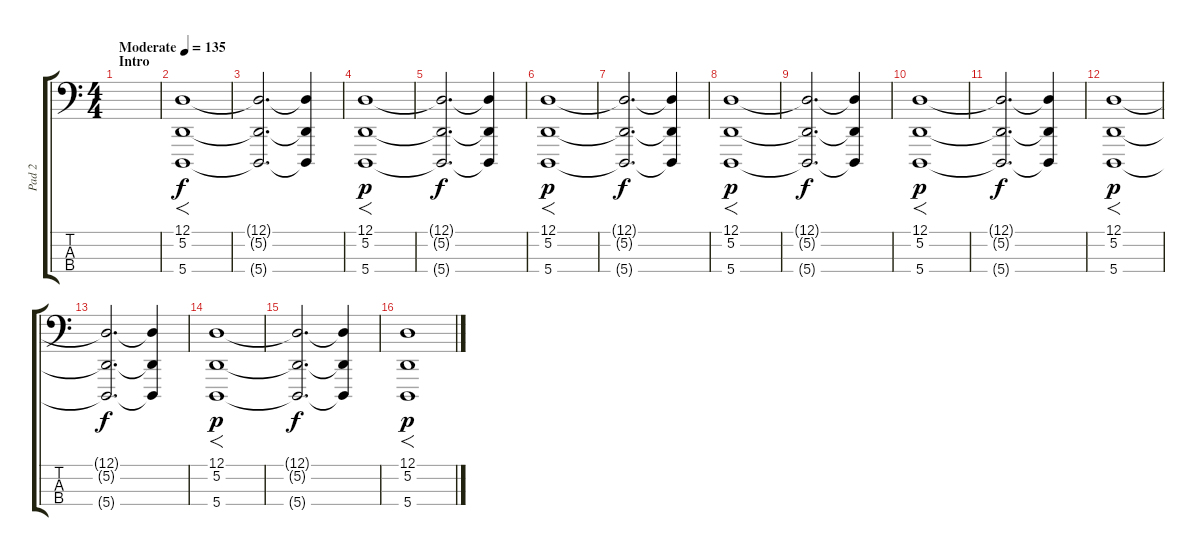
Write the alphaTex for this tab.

\track ("Pad 2" "Pad 2") {instrument pad7halo}
\staff {score tabs}
\tuning (D2 A1 E1 A0) {hide}
\ts (4 4)
\section ("" "Intro")
\tempo (135 "Moderate")
\clef f4
\ks c
|
(12.1 5.2 5.4).1{f volume 13} |
(12.1{t} 5.2{t} 5.4{t}).2{d dy f} (12.1{t} 5.2{t} 5.4{t}).4{volume 0} |
(12.1 5.2 5.4).1{f dy p volume 13} |
(12.1{t} 5.2{t} 5.4{t}).2{d dy f} (12.1{t} 5.2{t} 5.4{t}).4{volume 0} |
(12.1 5.2 5.4).1{f dy p volume 13} |
(12.1{t} 5.2{t} 5.4{t}).2{d dy f} (12.1{t} 5.2{t} 5.4{t}).4{volume 0} |
(12.1 5.2 5.4).1{f dy p volume 13} |
(12.1{t} 5.2{t} 5.4{t}).2{d dy f} (12.1{t} 5.2{t} 5.4{t}).4{volume 0} |
(12.1 5.2 5.4).1{f dy p volume 13} |
(12.1{t} 5.2{t} 5.4{t}).2{d dy f} (12.1{t} 5.2{t} 5.4{t}).4{volume 0} |
(12.1 5.2 5.4).1{f dy p volume 13} |
(12.1{t} 5.2{t} 5.4{t}).2{d dy f} (12.1{t} 5.2{t} 5.4{t}).4{volume 0} |
(12.1 5.2 5.4).1{f dy p volume 13} |
(12.1{t} 5.2{t} 5.4{t}).2{d dy f} (12.1{t} 5.2{t} 5.4{t}).4{volume 0} |
(12.1 5.2 5.4).1{f dy p volume 13}
